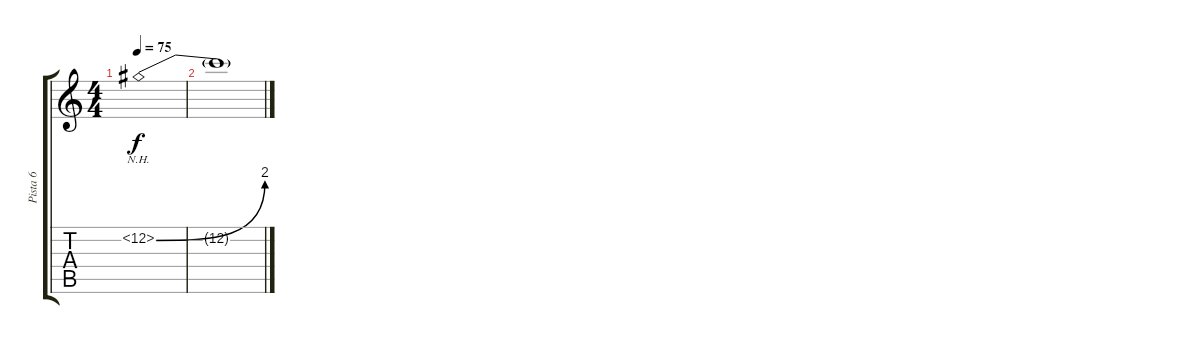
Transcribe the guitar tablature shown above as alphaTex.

\track ("Pista 6" "Pista 6") {instrument distortionguitar}
\staff {score tabs}
\tuning (Db4 Ab3 E3 B2 Gb2 Db2) {hide}
\ts (4 4)
\tempo 75
\clef g2
\ks c
12.2{be (bend 0 0 60 8) nh}.1{dy f} |
12.2{t}.1
